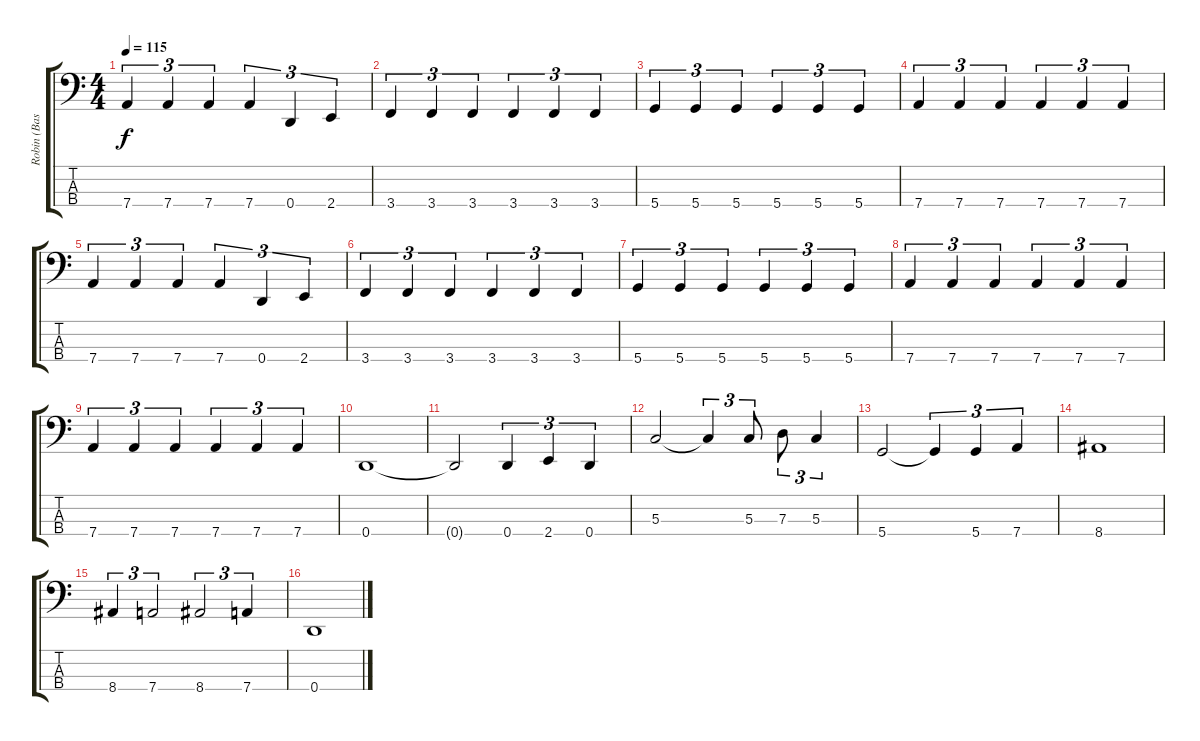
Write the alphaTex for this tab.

\track ("Robin (Bass)" "Robin (Bas") {instrument electricbasspick}
\staff {score tabs}
\tuning (F2 C2 G1 D1) {hide}
\ts (4 4)
\tempo 115
\clef f4
\ks c
7.4.4{tu (3 2) dy f} 7.4.4{tu (3 2)} 7.4.4{tu (3 2)} 7.4.4{tu (3 2)} 0.4.4{tu (3 2)} 2.4.4{tu (3 2)} |
3.4.4{tu (3 2)} 3.4.4{tu (3 2)} 3.4.4{tu (3 2)} 3.4.4{tu (3 2)} 3.4.4{tu (3 2)} 3.4.4{tu (3 2)} |
5.4.4{tu (3 2)} 5.4.4{tu (3 2)} 5.4.4{tu (3 2)} 5.4.4{tu (3 2)} 5.4.4{tu (3 2)} 5.4.4{tu (3 2)} |
7.4.4{tu (3 2)} 7.4.4{tu (3 2)} 7.4.4{tu (3 2)} 7.4.4{tu (3 2)} 7.4.4{tu (3 2)} 7.4.4{tu (3 2)} |
7.4.4{tu (3 2)} 7.4.4{tu (3 2)} 7.4.4{tu (3 2)} 7.4.4{tu (3 2)} 0.4.4{tu (3 2)} 2.4.4{tu (3 2)} |
3.4.4{tu (3 2)} 3.4.4{tu (3 2)} 3.4.4{tu (3 2)} 3.4.4{tu (3 2)} 3.4.4{tu (3 2)} 3.4.4{tu (3 2)} |
5.4.4{tu (3 2)} 5.4.4{tu (3 2)} 5.4.4{tu (3 2)} 5.4.4{tu (3 2)} 5.4.4{tu (3 2)} 5.4.4{tu (3 2)} |
7.4.4{tu (3 2)} 7.4.4{tu (3 2)} 7.4.4{tu (3 2)} 7.4.4{tu (3 2)} 7.4.4{tu (3 2)} 7.4.4{tu (3 2)} |
7.4.4{tu (3 2)} 7.4.4{tu (3 2)} 7.4.4{tu (3 2)} 7.4.4{tu (3 2)} 7.4.4{tu (3 2)} 7.4.4{tu (3 2)} |
0.4.1 |
0.4{t}.2 0.4.4{tu (3 2)} 2.4.4{tu (3 2)} 0.4.4{tu (3 2)} |
5.3.2 5.3{t}.4{tu (3 2)} 5.3.8{tu (3 2)} 7.3.8{tu (3 2)} 5.3.4{tu (3 2)} |
5.4.2 5.4{t}.4{tu (3 2)} 5.4.4{tu (3 2)} 7.4.4{tu (3 2)} |
8.4.1 |
8.4.4{tu (3 2)} 7.4.2{tu (3 2)} 8.4.2{tu (3 2)} 7.4.4{tu (3 2)} |
0.4.1
